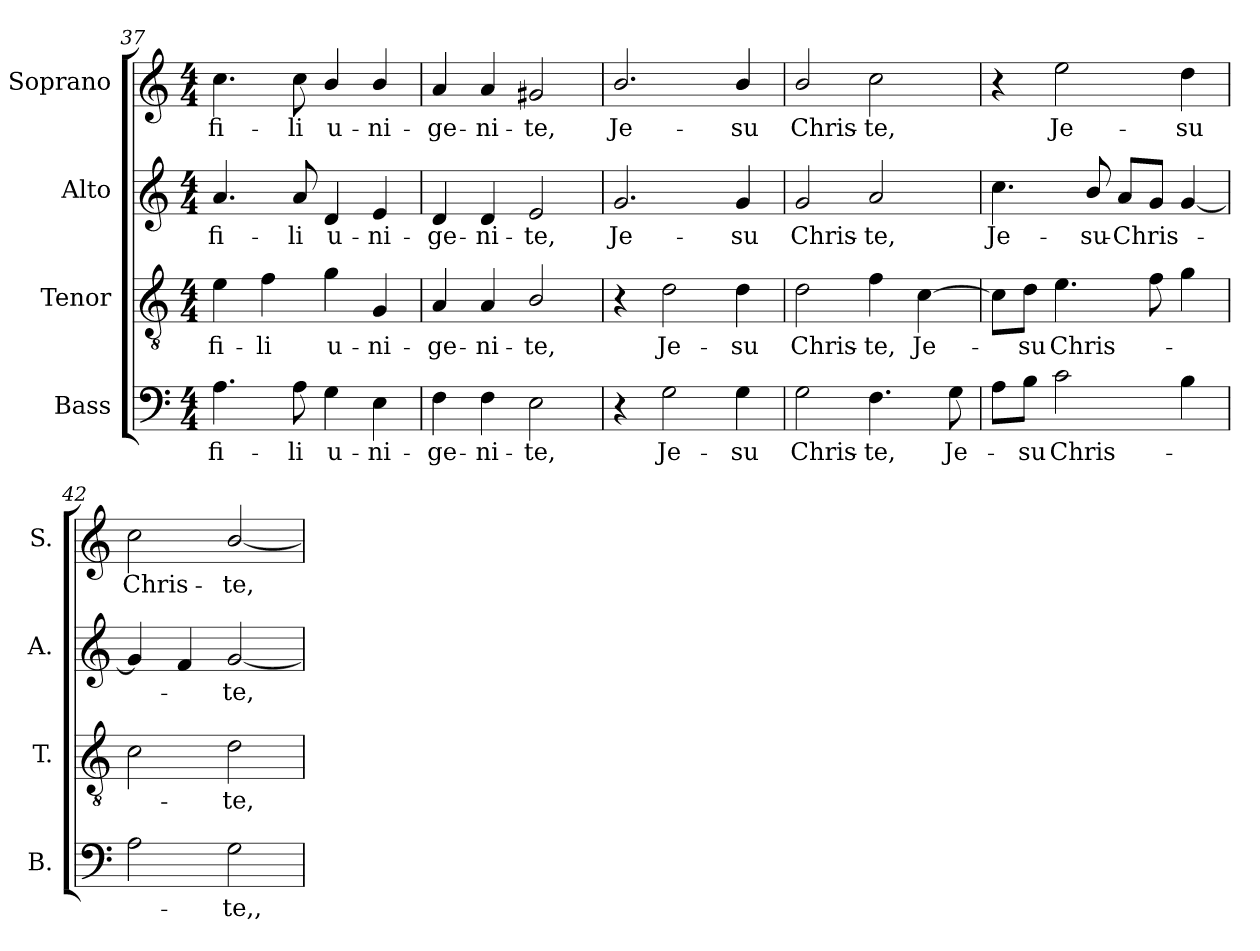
**kern	**text	**kern	**text	**kern	**text	**kern	**text
*part4	*part4	*part3	*part3	*part2	*part2	*part1	*part1
*staff4	*staff4	*staff3	*staff3	*staff2	*staff2	*staff1	*staff1
*I"Bass	*	*I"Tenor	*	*I"Alto	*	*I"Soprano	*
*I'B.	*	*I'T.	*	*I'A.	*	*I'S.	*
*clefF4	*	*clefGv2	*	*clefG2	*	*clefG2	*
*	*	*ITrd7c12	*	*	*	*	*
*k[]	*	*k[]	*	*k[]	*	*k[]	*
*C:	*	*C:	*	*C:	*	*C:	*
*M4/4	*	*M4/4	*	*M4/4	*	*M4/4	*
=37	=37	=37	=37	=37	=37	=37	=37
!	!LO:LY:b:color=#000000	!	!	!	!	!	!
!	!	!	!LO:LY:b:color=#000000	!	!	!	!
!	!	!	!	!	!LO:LY:b:color=#000000	!	!
!	!	!	!	!	!	!	!LO:LY:b:color=#000000
4.Ai\	fi-	4Ei\	fi-	4.ai/	fi-	4.cci\	fi-
!	!	!	!LO:LY:b:color=#000000	!	!	!	!
.	.	4Fi\	-li	.	.	.	.
!	!LO:LY:b:color=#000000	!	!	!	!	!	!
!	!	!	!	!	!LO:LY:b:color=#000000	!	!
!	!	!	!	!	!	!	!LO:LY:b:color=#000000
8Ai\	-li	.	.	8ai/	-li	8cci\	-li
!	!LO:LY:b:color=#000000	!	!	!	!	!	!
!	!	!	!LO:LY:b:color=#000000	!	!	!	!
!	!	!	!	!	!LO:LY:b:color=#000000	!	!
!	!	!	!	!	!	!	!LO:LY:b:color=#000000
4Gi\	u-	4Gi\	u-	4di/	u-	4bi/	u-
!	!LO:LY:b:color=#000000	!	!	!	!	!	!
!	!	!	!LO:LY:b:color=#000000	!	!	!	!
!	!	!	!	!	!LO:LY:b:color=#000000	!	!
!	!	!	!	!	!	!	!LO:LY:b:color=#000000
4Ei\	-ni-	4GGi/	-ni-	4ei/	-ni-	4bi/	-ni-
=38	=38	=38	=38	=38	=38	=38	=38
!	!LO:LY:b:color=#000000	!	!	!	!	!	!
!	!	!	!LO:LY:b:color=#000000	!	!	!	!
!	!	!	!	!	!LO:LY:b:color=#000000	!	!
!	!	!	!	!	!	!	!LO:LY:b:color=#000000
4Fi\	-ge-	4AAi/	-ge-	4di/	-ge-	4ai/	-ge-
!	!LO:LY:b:color=#000000	!	!	!	!	!	!
!	!	!	!LO:LY:b:color=#000000	!	!	!	!
!	!	!	!	!	!LO:LY:b:color=#000000	!	!
!	!	!	!	!	!	!	!LO:LY:b:color=#000000
4Fi\	-ni-	4AAi/	-ni-	4di/	-ni-	4ai/	-ni-
!	!LO:LY:b:color=#000000	!	!	!	!	!	!
!	!	!	!LO:LY:b:color=#000000	!	!	!	!
!	!	!	!	!	!LO:LY:b:color=#000000	!	!
!	!	!	!	!	!	!	!LO:LY:b:color=#000000
2Ei\	-te,	2BBi/	-te,	2ei/	-te,	2g#Xi/	-te,
!!LO:PB:g=z
=39	=39	=39	=39	=39	=39	=39	=39
!	!	!	!	!	!LO:LY:b:color=#000000	!	!
!	!	!	!	!	!	!	!LO:LY:b:color=#000000
4r	.	4r	.	2.gi/	Je-	2.bi/	Je-
!	!LO:LY:b:color=#000000	!	!	!	!	!	!
!	!	!	!LO:LY:b:color=#000000	!	!	!	!
2Gi\	Je-	2Di\	Je-	.	.	.	.
!	!LO:LY:b:color=#000000	!	!	!	!	!	!
!	!	!	!LO:LY:b:color=#000000	!	!	!	!
!	!	!	!	!	!LO:LY:b:color=#000000	!	!
!	!	!	!	!	!	!	!LO:LY:b:color=#000000
4Gi\	-su	4Di\	-su	4gi/	-su	4bi/	-su
=40	=40	=40	=40	=40	=40	=40	=40
!	!LO:LY:b:color=#000000	!	!	!	!	!	!
!	!	!	!LO:LY:b:color=#000000	!	!	!	!
!	!	!	!	!	!LO:LY:b:color=#000000	!	!
!	!	!	!	!	!	!	!LO:LY:b:color=#000000
2Gi\	Chris-	2Di\	Chris-	2gi/	Chris-	2bi/	Chris-
!	!LO:LY:b:color=#000000	!	!	!	!	!	!
!	!	!	!LO:LY:b:color=#000000	!	!	!	!
!	!	!	!	!	!LO:LY:b:color=#000000	!	!
!	!	!	!	!	!	!	!LO:LY:b:color=#000000
4.Fi\	-te,	4Fi\	-te,	2ai/	-te,	2cci\	-te,
!	!	!	!LO:LY:b:color=#000000	!	!	!	!
.	.	[4Ci\	Je-	.	.	.	.
!	!LO:LY:b:color=#000000	!	!	!	!	!	!
8Gi\	Je-	.	.	.	.	.	.
=41	=41	=41	=41	=41	=41	=41	=41
!	!	!	!	!	!LO:LY:b:color=#000000	!	!
8Ai\L	.	8Ci\L]	.	4.cci\	Je-	4r	.
!	!LO:LY:b:color=#000000	!	!	!	!	!	!
!	!	!	!LO:LY:b:color=#000000	!	!	!	!
8Bi\J	-su	8Di\J	-su	.	.	.	.
!	!LO:LY:b:color=#000000	!	!	!	!	!	!
!	!	!	!LO:LY:b:color=#000000	!	!	!	!
!	!	!	!	!	!	!	!LO:LY:b:color=#000000
2ci\	Chris-	4.Ei\	Chris-	.	.	2eei\	Je-
!	!	!	!	!	!LO:LY:b:color=#000000	!	!
.	.	.	.	8bi/	-su-	.	.
!	!	!	!	!	!LO:LY:b:color=#000000	!	!
.	.	.	.	8ai/L	-Chris-	.	.
.	.	8Fi\	.	8gi/J	.	.	.
!	!	!	!	!	!	!	!LO:LY:b:color=#000000
4Bi\	.	4Gi\	.	[4gi/	.	4ddi\	-su
=42	=42	=42	=42	=42	=42	=42	=42
!	!	!	!	!	!	!	!LO:LY:b:color=#000000
2Ai\	.	2Ci\	.	4gi/]	.	2cci\	Chris-
.	.	.	.	4fi/	.	.	.
!	!LO:LY:b:color=#000000	!	!	!	!	!	!
!	!	!	!LO:LY:b:color=#000000	!	!	!	!
!	!	!	!	!	!LO:LY:b:color=#000000	!	!
!	!	!	!	!	!	!	!LO:LY:b:color=#000000
2Gi\	-te,,	2Di\	-te,	[2gi/	-te,	[2bi/	-te,
=	=	=	=	=	=	=	=
*-	*-	*-	*-	*-	*-	*-	*-
